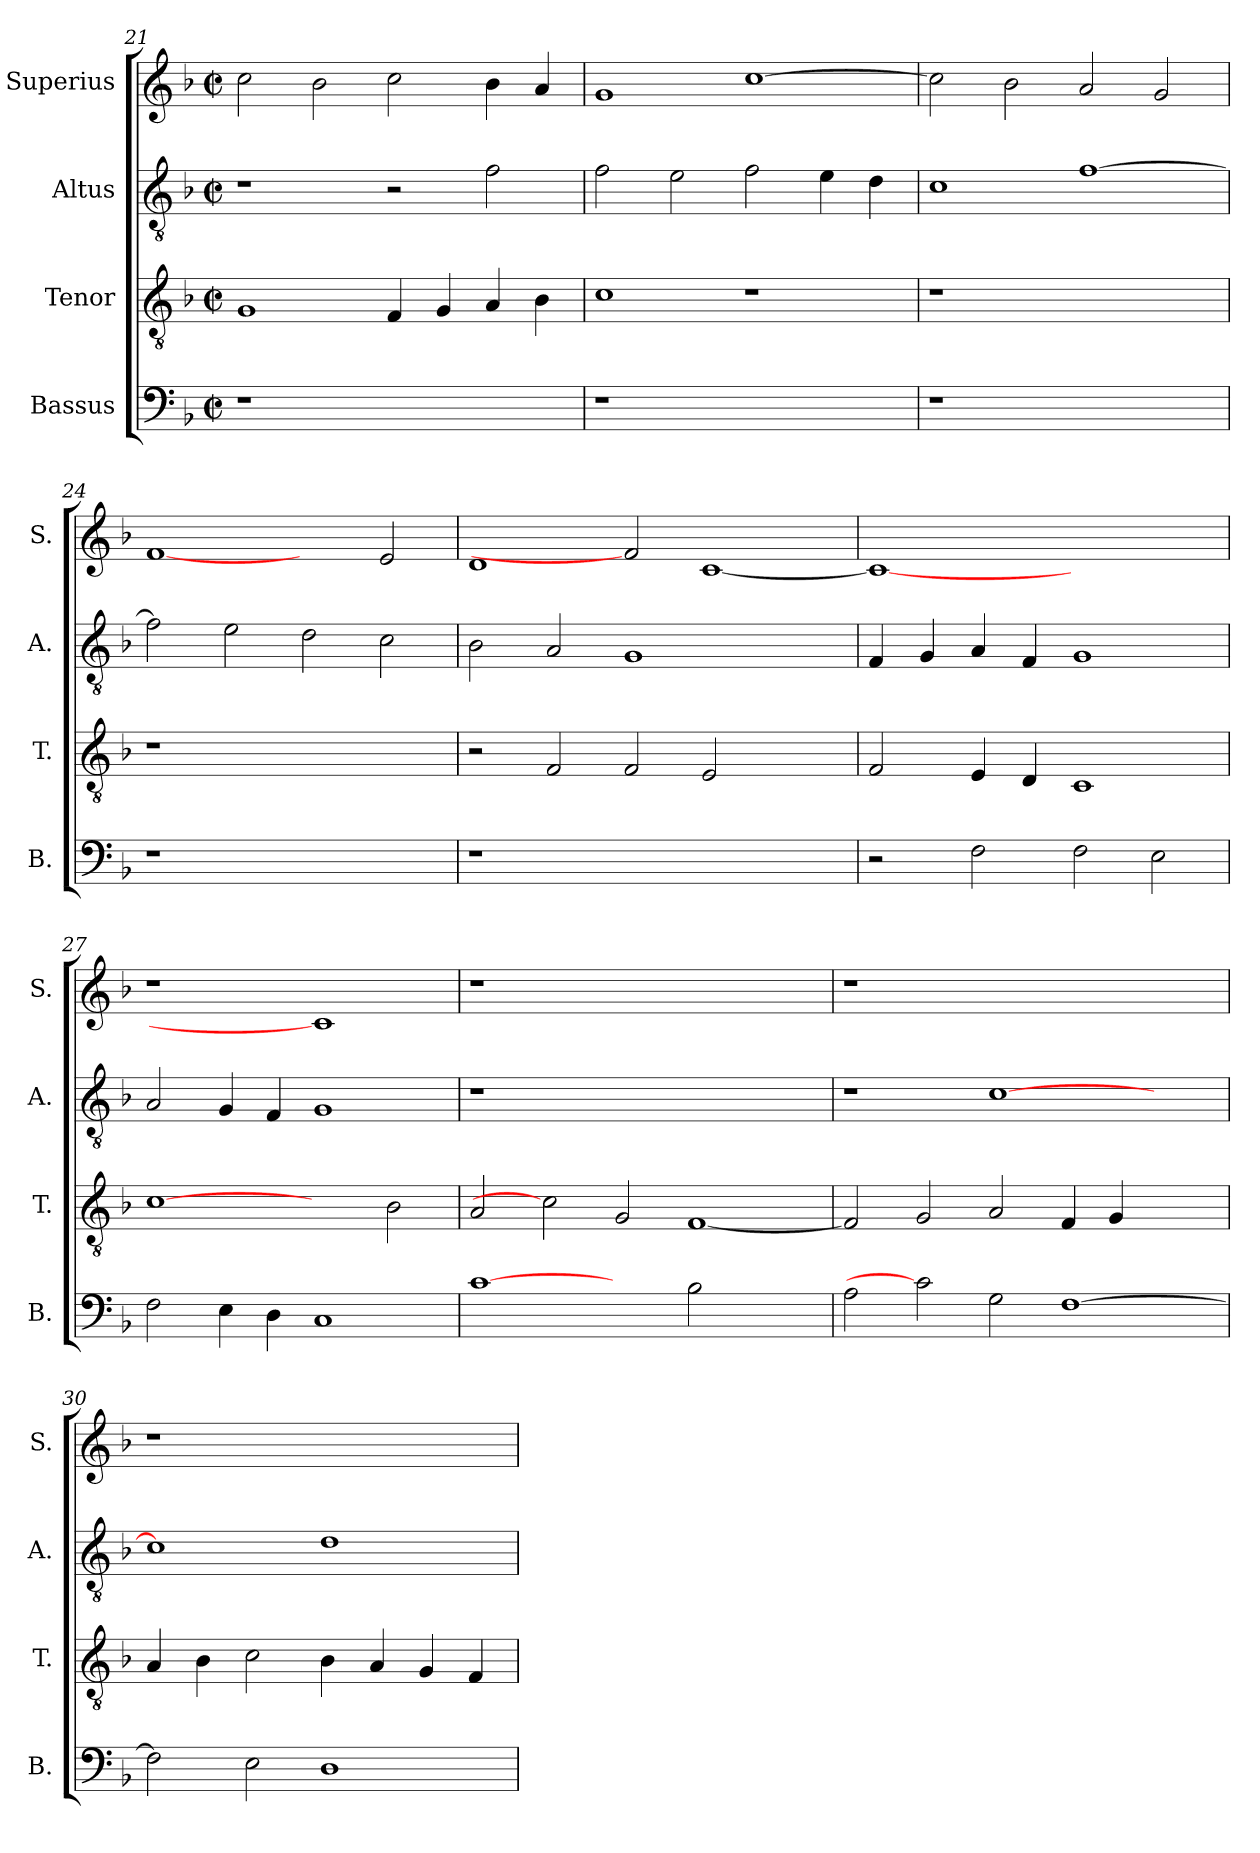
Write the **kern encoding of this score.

**kern	**kern	**kern	**kern
*part4	*part3	*part2	*part1
*staff4	*staff3	*staff2	*staff1
*I"Bassus	*I"Tenor	*I"Altus	*I"Superius
*I'B.	*I'T.	*I'A.	*I'S.
*clefF4	*clefGv2	*clefGv2	*clefG2
*	*ITrd7c12	*ITrd7c12	*
*k[b-]	*k[b-]	*k[b-]	*k[b-]
*F:	*F:	*F:	*F:
*M2/2	*M2/2	*M2/2	*M2/2
*met(c|)	*met(c|)	*met(c|)	*met(c|)
=21	=21	=21	=21
!LO:N:vis=1	!	!	!
1r	1GGi	1r	2cci\
.	.	.	2b-i\
1ryy	4FFi/	2r	2cci\
.	4GGi/	.	.
.	4AAi/	2Fi\	4b-i\
.	4BB-i\	.	4ai/
=22	=22	=22	=22
!LO:N:vis=1	!	!	!
1r	1Ci	2Fi\	1gi
.	.	2Ei\	.
1ryy	1r	2Fi\	[>1cci
.	.	4Ei\	.
.	.	4Di\	.
!!LO:LB:g=z
=23	=23	=23	=23
!LO:N:vis=1	!LO:N:vis=1	!	!
1r	1r	1Ci	2cci\]
.	.	.	2b-i\
1ryy	1ryy	[>1Fi	2ai/
.	.	.	2gi/
=24	=24	=24	=24
!LO:N:vis=1	!LO:N:vis=1	!	!
1r	1r	2Fi\]	[1fi
.	.	2Ei\	.
1ryy	1ryy	2Di\	2ryy
.	.	2Ci\	2ei/
=25	=25	=25	=25
!LO:N:vis=1	!	!	!
1r	2r	2BB-i\	1di
.	2FFi/	2AAi/	.
1.ryy	2FFi/	1GGi	2fi]
.	2EEi/	.	[<1ci
.	2ryy	2ryy	.
=26	=26	=26	=26
2r	2FFi/	4FFi/	1ci_<
.	.	4GGi/	.
2Fi\	4EEi/	4AAi/	.
.	4DDi/	4FFi/	.
2Fi\	1CCi	1GGi	1ryy
2Ei\	.	.	.
=27	=27	=27	=27
!	!	!	!LO:N:vis=1
2Fi\	[1Ci	2AAi/	1r
4Ei\	.	4GGi/	.
4Di\	.	4FFi/	.
1Ci	2ryy	1GGi	1ci]
.	2BB-i\	.	.
!!LO:LB:g=z
=28	=28	=28	=28
!	!	!LO:N:vis=1	!LO:N:vis=1
[1ci	2AAi/	1r	1r
.	2Ci]	.	.
2ryy	2GGi/	1.ryy	1.ryy
2B-i\	[<1FFi	.	.
2ryy	.	.	.
=29	=29	=29	=29
!	!	!	!LO:N:vis=1
2Ai\	2FFi/]	1r	1r
2ci]	2GGi/	.	.
2Gi\	2AAi/	[>1Ci	1.ryy
[>1Fi	4FFi/	.	.
.	4GGi/	.	.
.	2ryy	2ryy	.
=30	=30	=30	=30
!	!	!	!LO:N:vis=1
2Fi\]	4AAi/	1Ci]	1r
.	4BB-i\	.	.
2Ei\	2Ci\	.	.
1Di	4BB-i\	1Di	1ryy
.	4AAi/	.	.
.	4GGi/	.	.
.	4FFi/	.	.
=	=	=	=
*-	*-	*-	*-
